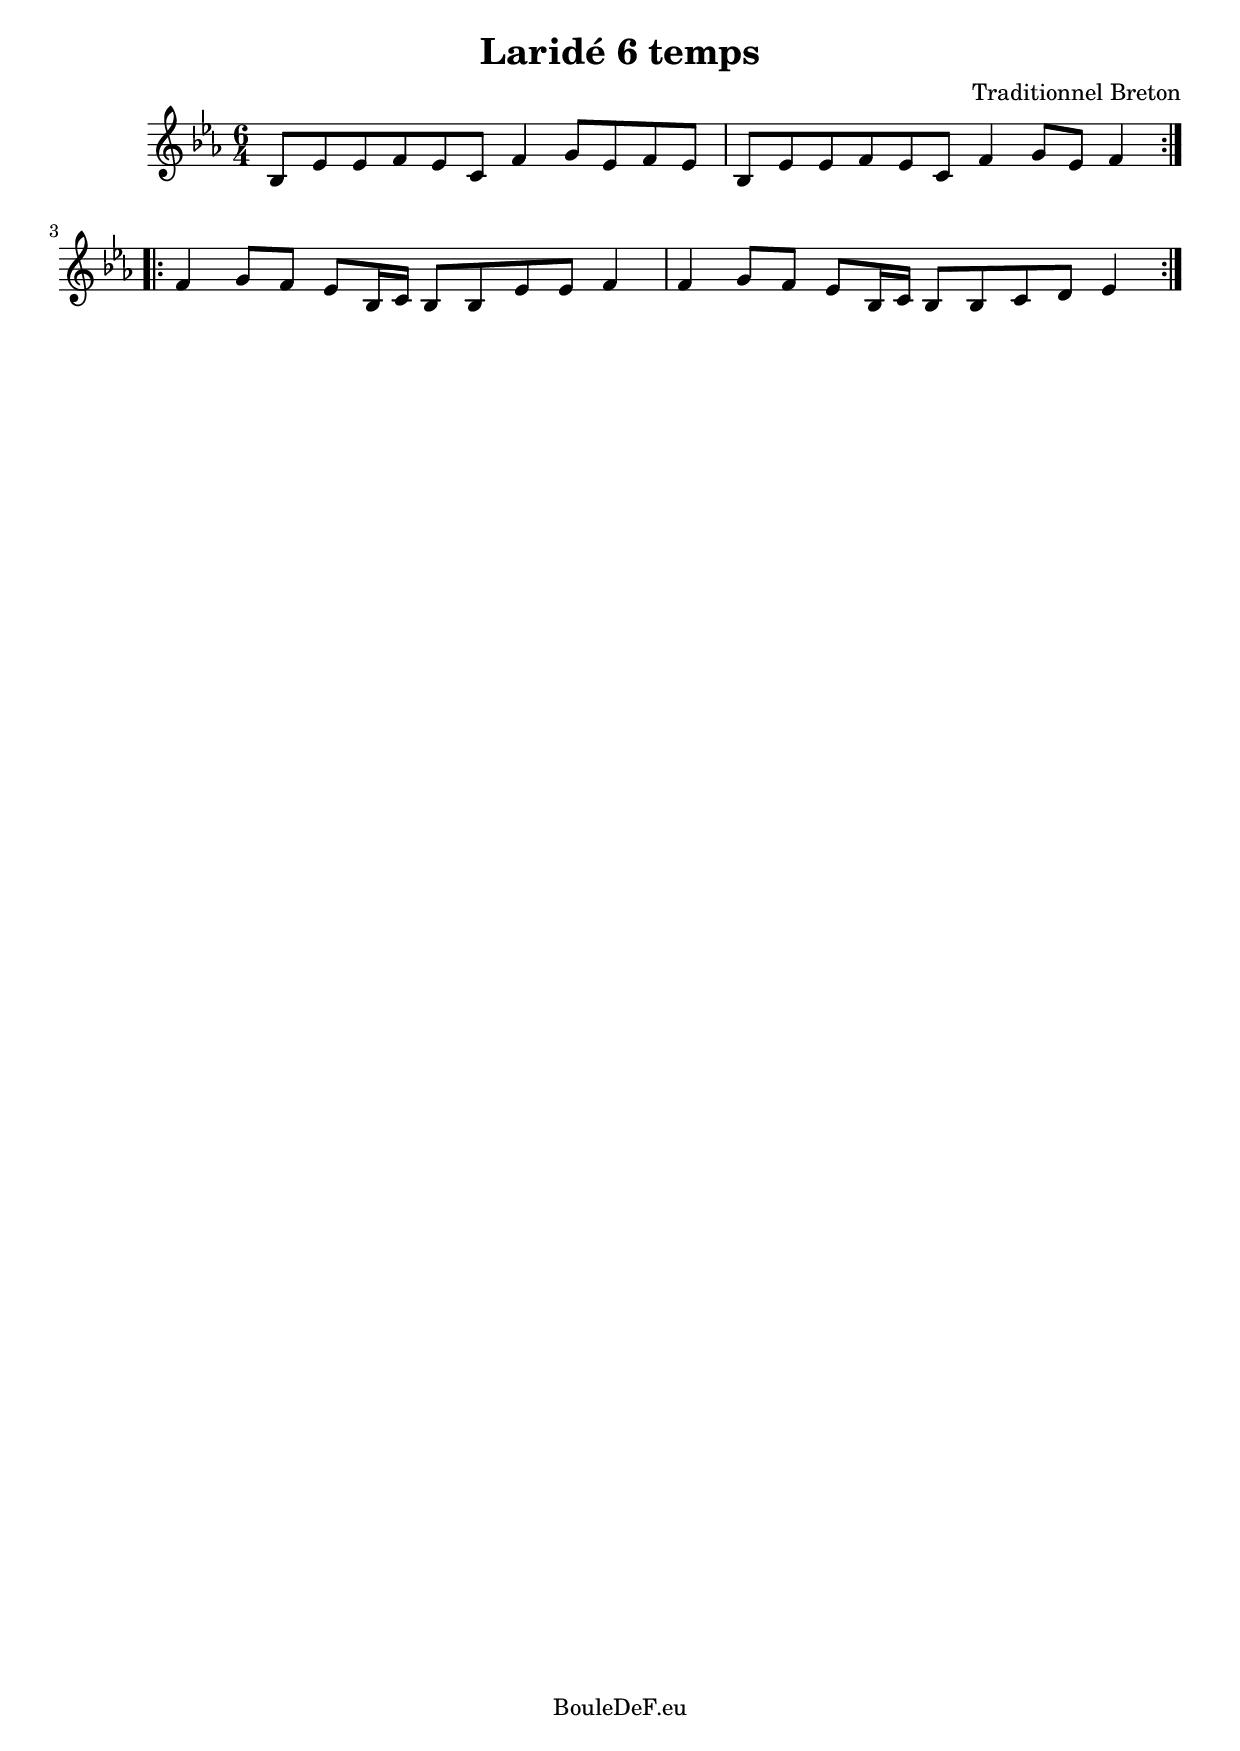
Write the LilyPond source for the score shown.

\version "2.16.0"
\include "italiano.ly"

\header {
	title = "Laridé 6 temps"
	composer = "Traditionnel Breton"
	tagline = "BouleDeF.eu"
}

\score {
	\new Staff \relative sib {
		\clef "treble"
		\key mib \major
		\time 6/4

		\repeat volta 2 {
			| sib8 mib mib fa mib do fa4 sol8 mib fa mib
			| sib8 mib mib fa mib do fa4 sol8 mib fa4
		}
		\repeat volta 2 {
			| fa4 sol8 fa mib sib16 do sib8 sib mib mib fa4
			| fa4 sol8 fa mib sib16 do sib8 sib do re mib4
		}
	}
	\layout {}
}
